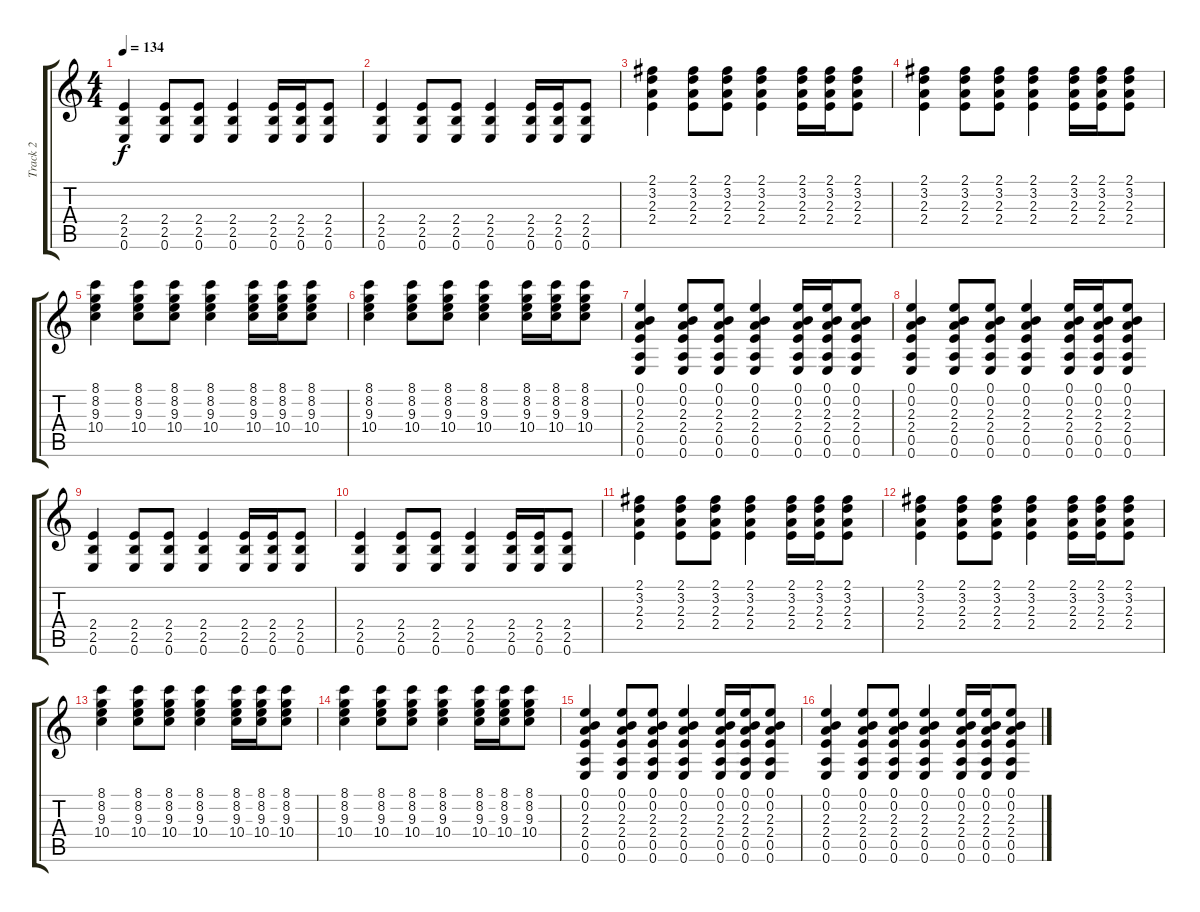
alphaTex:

\track ("Track 2" "Track 2") {instrument acousticguitarsteel}
\staff {score tabs}
\tuning (E4 B3 G3 D3 A2 E2) {hide}
\ts (4 4)
\tempo 134
\clef g2
\ks c
(2.4 2.5 0.6).4{dy f volume 8} (2.4 2.5 0.6).8 (2.4 2.5 0.6).8 (2.4 2.5 0.6).4 (2.4 2.5 0.6).16 (2.4 2.5 0.6).16 (2.4 2.5 0.6).8 |
(2.4 2.5 0.6).4{volume 9} (2.4 2.5 0.6).8 (2.4 2.5 0.6).8 (2.4 2.5 0.6).4 (2.4 2.5 0.6).16 (2.4 2.5 0.6).16 (2.4 2.5 0.6).8 |
(2.1 3.2 2.3 2.4).4{volume 10} (2.1 3.2 2.3 2.4).8 (2.1 3.2 2.3 2.4).8 (2.1 3.2 2.3 2.4).4 (2.1 3.2 2.3 2.4).16 (2.1 3.2 2.3 2.4).16 (2.1 3.2 2.3 2.4).8 |
(2.1 3.2 2.3 2.4).4{volume 11} (2.1 3.2 2.3 2.4).8 (2.1 3.2 2.3 2.4).8 (2.1 3.2 2.3 2.4).4 (2.1 3.2 2.3 2.4).16 (2.1 3.2 2.3 2.4).16 (2.1 3.2 2.3 2.4).8 |
(8.1 8.2 9.3 10.4).4{volume 12} (8.1 8.2 9.3 10.4).8 (8.1 8.2 9.3 10.4).8 (8.1 8.2 9.3 10.4).4 (8.1 8.2 9.3 10.4).16 (8.1 8.2 9.3 10.4).16 (8.1 8.2 9.3 10.4).8 |
(8.1 8.2 9.3 10.4).4 (8.1 8.2 9.3 10.4).8 (8.1 8.2 9.3 10.4).8 (8.1 8.2 9.3 10.4).4 (8.1 8.2 9.3 10.4).16 (8.1 8.2 9.3 10.4).16 (8.1 8.2 9.3 10.4).8 |
(0.1 0.2 2.3 2.4 0.5 0.6).4 (0.1 0.2 2.3 2.4 0.5 0.6).8 (0.1 0.2 2.3 2.4 0.5 0.6).8 (0.1 0.2 2.3 2.4 0.5 0.6).4 (0.1 0.2 2.3 2.4 0.5 0.6).16 (0.1 0.2 2.3 2.4 0.5 0.6).16 (0.1 0.2 2.3 2.4 0.5 0.6).8 |
(0.1 0.2 2.3 2.4 0.5 0.6).4 (0.1 0.2 2.3 2.4 0.5 0.6).8 (0.1 0.2 2.3 2.4 0.5 0.6).8 (0.1 0.2 2.3 2.4 0.5 0.6).4 (0.1 0.2 2.3 2.4 0.5 0.6).16 (0.1 0.2 2.3 2.4 0.5 0.6).16 (0.1 0.2 2.3 2.4 0.5 0.6).8 |
(2.4 2.5 0.6).4 (2.4 2.5 0.6).8 (2.4 2.5 0.6).8 (2.4 2.5 0.6).4 (2.4 2.5 0.6).16 (2.4 2.5 0.6).16 (2.4 2.5 0.6).8 |
(2.4 2.5 0.6).4 (2.4 2.5 0.6).8 (2.4 2.5 0.6).8 (2.4 2.5 0.6).4 (2.4 2.5 0.6).16 (2.4 2.5 0.6).16 (2.4 2.5 0.6).8 |
(2.1 3.2 2.3 2.4).4 (2.1 3.2 2.3 2.4).8 (2.1 3.2 2.3 2.4).8 (2.1 3.2 2.3 2.4).4 (2.1 3.2 2.3 2.4).16 (2.1 3.2 2.3 2.4).16 (2.1 3.2 2.3 2.4).8 |
(2.1 3.2 2.3 2.4).4 (2.1 3.2 2.3 2.4).8 (2.1 3.2 2.3 2.4).8 (2.1 3.2 2.3 2.4).4 (2.1 3.2 2.3 2.4).16 (2.1 3.2 2.3 2.4).16 (2.1 3.2 2.3 2.4).8 |
(8.1 8.2 9.3 10.4).4 (8.1 8.2 9.3 10.4).8 (8.1 8.2 9.3 10.4).8 (8.1 8.2 9.3 10.4).4 (8.1 8.2 9.3 10.4).16 (8.1 8.2 9.3 10.4).16 (8.1 8.2 9.3 10.4).8 |
(8.1 8.2 9.3 10.4).4 (8.1 8.2 9.3 10.4).8 (8.1 8.2 9.3 10.4).8 (8.1 8.2 9.3 10.4).4 (8.1 8.2 9.3 10.4).16 (8.1 8.2 9.3 10.4).16 (8.1 8.2 9.3 10.4).8 |
(0.1 0.2 2.3 2.4 0.5 0.6).4 (0.1 0.2 2.3 2.4 0.5 0.6).8 (0.1 0.2 2.3 2.4 0.5 0.6).8 (0.1 0.2 2.3 2.4 0.5 0.6).4 (0.1 0.2 2.3 2.4 0.5 0.6).16 (0.1 0.2 2.3 2.4 0.5 0.6).16 (0.1 0.2 2.3 2.4 0.5 0.6).8 |
(0.1 0.2 2.3 2.4 0.5 0.6).4 (0.1 0.2 2.3 2.4 0.5 0.6).8 (0.1 0.2 2.3 2.4 0.5 0.6).8 (0.1 0.2 2.3 2.4 0.5 0.6).4 (0.1 0.2 2.3 2.4 0.5 0.6).16 (0.1 0.2 2.3 2.4 0.5 0.6).16 (0.1 0.2 2.3 2.4 0.5 0.6).8
